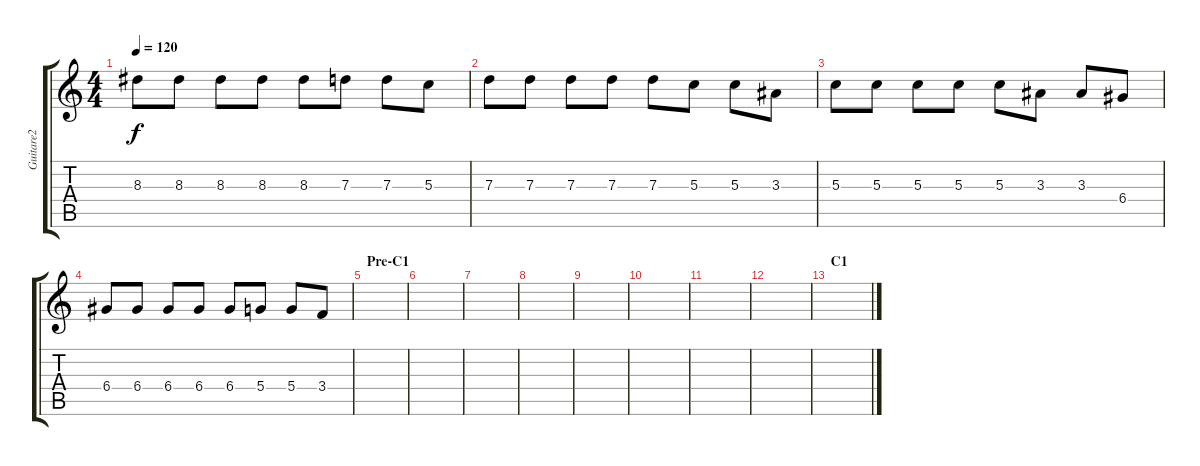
\track ("Guitare2" "Guitare2") {instrument overdrivenguitar}
\staff {score tabs}
\tuning (E4 B3 G3 D3 A2 E2) {hide}
\ts (4 4)
\tempo 120
\clef g2
\ks c
8.3.8{dy f} 8.3.8 8.3.8 8.3.8 8.3.8 7.3.8 7.3.8 5.3.8 |
7.3.8 7.3.8 7.3.8 7.3.8 7.3.8 5.3.8 5.3.8 3.3.8 |
5.3.8 5.3.8 5.3.8 5.3.8 5.3.8 3.3.8 3.3.8 6.4.8 |
6.4.8 6.4.8 6.4.8 6.4.8 6.4.8 5.4.8 5.4.8 3.4.8 |
\section ("" "Pre-C1")
|
|
|
|
|
|
|
|
\section ("" "C1")
